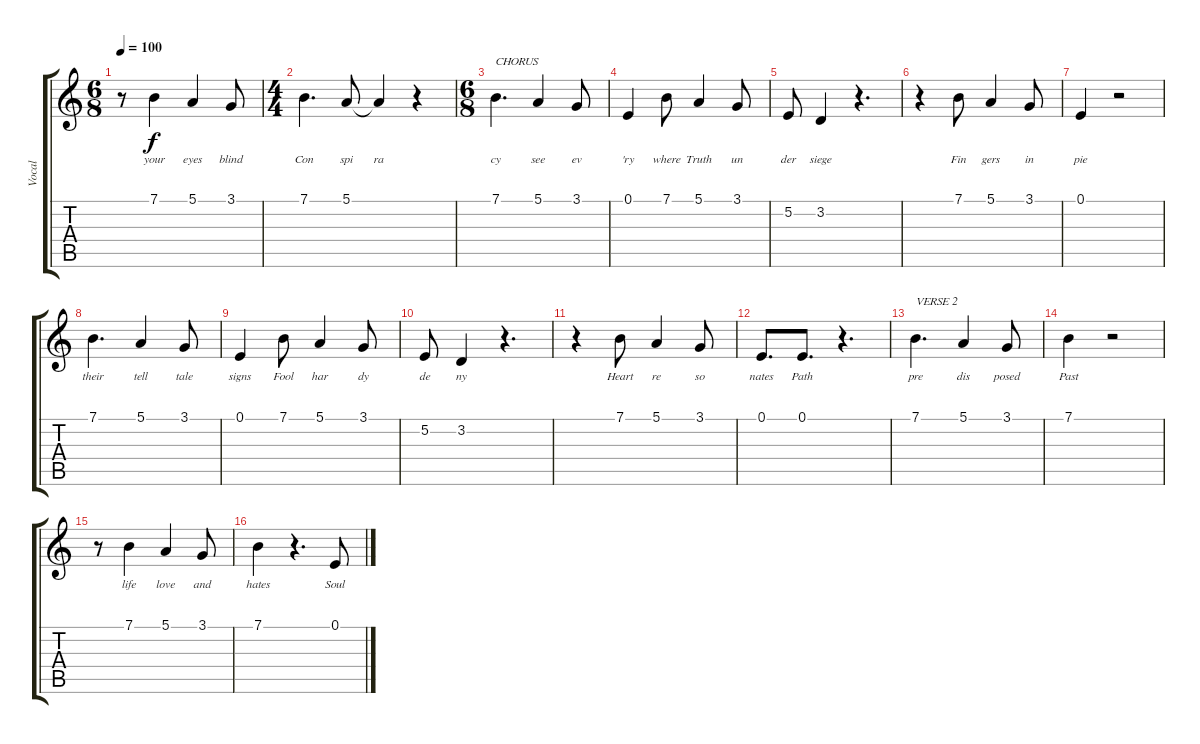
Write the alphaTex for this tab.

\track ("Vocal" "Vocal") {instrument acousticgrandpiano}
\staff {score tabs}
\tuning (E4 B3 G3 D3 A2 E2) {hide}
\ts (6 8)
\tempo 100
\clef g2
\ks c
r.8{dy f} 7.1.4{lyrics (0 "your") lyrics (1 "") lyrics (2 "") lyrics (3 "") lyrics (4 "")} 5.1.4{lyrics (0 "eyes") lyrics (1 "") lyrics (2 "") lyrics (3 "") lyrics (4 "")} 3.1.8{lyrics (0 "blind") lyrics (1 "") lyrics (2 "") lyrics (3 "") lyrics (4 "")} |
\ts (4 4)
7.1.4{d lyrics (0 "Con") lyrics (1 "") lyrics (2 "") lyrics (3 "") lyrics (4 "")} 5.1.8{lyrics (0 "spi") lyrics (1 "") lyrics (2 "") lyrics (3 "") lyrics (4 "")} 5.1{t}.4{lyrics (0 "ra") lyrics (1 "") lyrics (2 "") lyrics (3 "") lyrics (4 "")} r.4 |
\ts (6 8)
7.1.4{d txt "CHORUS" lyrics (0 "cy") lyrics (1 "") lyrics (2 "") lyrics (3 "") lyrics (4 "")} 5.1.4{lyrics (0 "see") lyrics (1 "") lyrics (2 "") lyrics (3 "") lyrics (4 "")} 3.1.8{lyrics (0 "ev") lyrics (1 "") lyrics (2 "") lyrics (3 "") lyrics (4 "")} |
0.1.4{lyrics (0 "'ry") lyrics (1 "") lyrics (2 "") lyrics (3 "") lyrics (4 "")} 7.1.8{lyrics (0 "where") lyrics (1 "") lyrics (2 "") lyrics (3 "") lyrics (4 "")} 5.1.4{lyrics (0 "Truth") lyrics (1 "") lyrics (2 "") lyrics (3 "") lyrics (4 "")} 3.1.8{lyrics (0 "un") lyrics (1 "") lyrics (2 "") lyrics (3 "") lyrics (4 "")} |
5.2.8{lyrics (0 "der") lyrics (1 "") lyrics (2 "") lyrics (3 "") lyrics (4 "")} 3.2.4{lyrics (0 "siege") lyrics (1 "") lyrics (2 "") lyrics (3 "") lyrics (4 "")} r.4{d} |
r.4 7.1.8{lyrics (0 "Fin") lyrics (1 "") lyrics (2 "") lyrics (3 "") lyrics (4 "")} 5.1.4{lyrics (0 "gers") lyrics (1 "") lyrics (2 "") lyrics (3 "") lyrics (4 "")} 3.1.8{lyrics (0 "in") lyrics (1 "") lyrics (2 "") lyrics (3 "") lyrics (4 "")} |
0.1.4{lyrics (0 "pie") lyrics (1 "") lyrics (2 "") lyrics (3 "") lyrics (4 "")} r.2 |
7.1.4{d lyrics (0 "their") lyrics (1 "") lyrics (2 "") lyrics (3 "") lyrics (4 "")} 5.1.4{lyrics (0 "tell") lyrics (1 "") lyrics (2 "") lyrics (3 "") lyrics (4 "")} 3.1.8{lyrics (0 "tale") lyrics (1 "") lyrics (2 "") lyrics (3 "") lyrics (4 "")} |
0.1.4{lyrics (0 "signs") lyrics (1 "") lyrics (2 "") lyrics (3 "") lyrics (4 "")} 7.1.8{lyrics (0 "Fool") lyrics (1 "") lyrics (2 "") lyrics (3 "") lyrics (4 "")} 5.1.4{lyrics (0 "har") lyrics (1 "") lyrics (2 "") lyrics (3 "") lyrics (4 "")} 3.1.8{lyrics (0 "dy") lyrics (1 "") lyrics (2 "") lyrics (3 "") lyrics (4 "")} |
5.2.8{lyrics (0 "de") lyrics (1 "") lyrics (2 "") lyrics (3 "") lyrics (4 "")} 3.2.4{lyrics (0 "ny") lyrics (1 "") lyrics (2 "") lyrics (3 "") lyrics (4 "")} r.4{d} |
r.4 7.1.8{lyrics (0 "Heart") lyrics (1 "") lyrics (2 "") lyrics (3 "") lyrics (4 "")} 5.1.4{lyrics (0 "re") lyrics (1 "") lyrics (2 "") lyrics (3 "") lyrics (4 "")} 3.1.8{lyrics (0 "so") lyrics (1 "") lyrics (2 "") lyrics (3 "") lyrics (4 "")} |
0.1.8{d lyrics (0 "nates") lyrics (1 "") lyrics (2 "") lyrics (3 "") lyrics (4 "")} 0.1.8{d lyrics (0 "Path") lyrics (1 "") lyrics (2 "") lyrics (3 "") lyrics (4 "")} r.4{d} |
7.1.4{d txt "VERSE 2" lyrics (0 "pre") lyrics (1 "") lyrics (2 "") lyrics (3 "") lyrics (4 "")} 5.1.4{lyrics (0 "dis") lyrics (1 "") lyrics (2 "") lyrics (3 "") lyrics (4 "")} 3.1.8{lyrics (0 "posed") lyrics (1 "") lyrics (2 "") lyrics (3 "") lyrics (4 "")} |
7.1.4{lyrics (0 "Past") lyrics (1 "") lyrics (2 "") lyrics (3 "") lyrics (4 "")} r.2 |
r.8 7.1.4{lyrics (0 "life") lyrics (1 "") lyrics (2 "") lyrics (3 "") lyrics (4 "")} 5.1.4{lyrics (0 "love") lyrics (1 "") lyrics (2 "") lyrics (3 "") lyrics (4 "")} 3.1.8{lyrics (0 "and") lyrics (1 "") lyrics (2 "") lyrics (3 "") lyrics (4 "")} |
7.1.4{lyrics (0 "hates") lyrics (1 "") lyrics (2 "") lyrics (3 "") lyrics (4 "")} r.4{d} 0.1.8{lyrics (0 "Soul") lyrics (1 "") lyrics (2 "") lyrics (3 "") lyrics (4 "")}
